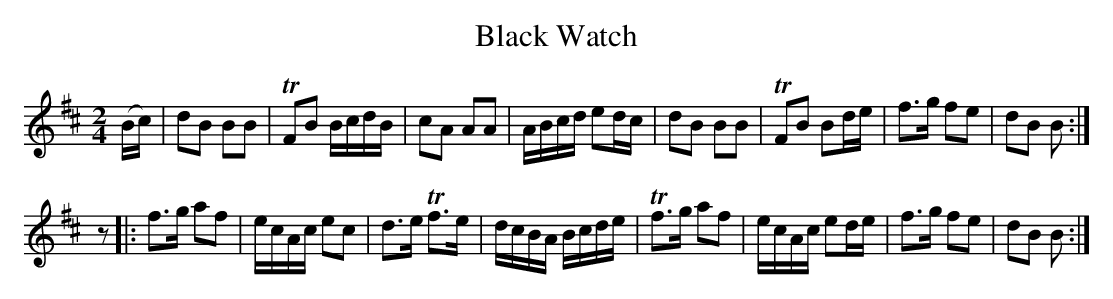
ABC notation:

X:1
T:Black Watch
M:2/4
Q:1/4=100
L:1/8
K:D
(B/c/)|dB BB|TFB B/c/d/B/|cA AA|A/B/c/d/ ed/c/|dB BB|TFB Bd/e/|f>g fe|dB B:|
z|:f>g af|e/c/A/c/ ec|d>e Tf3/e/|d/c/B/A/ B/c/d/e/|Tf3/g/ af|e/c/A/c/ ed/e/|f>g fe|dB B:|
